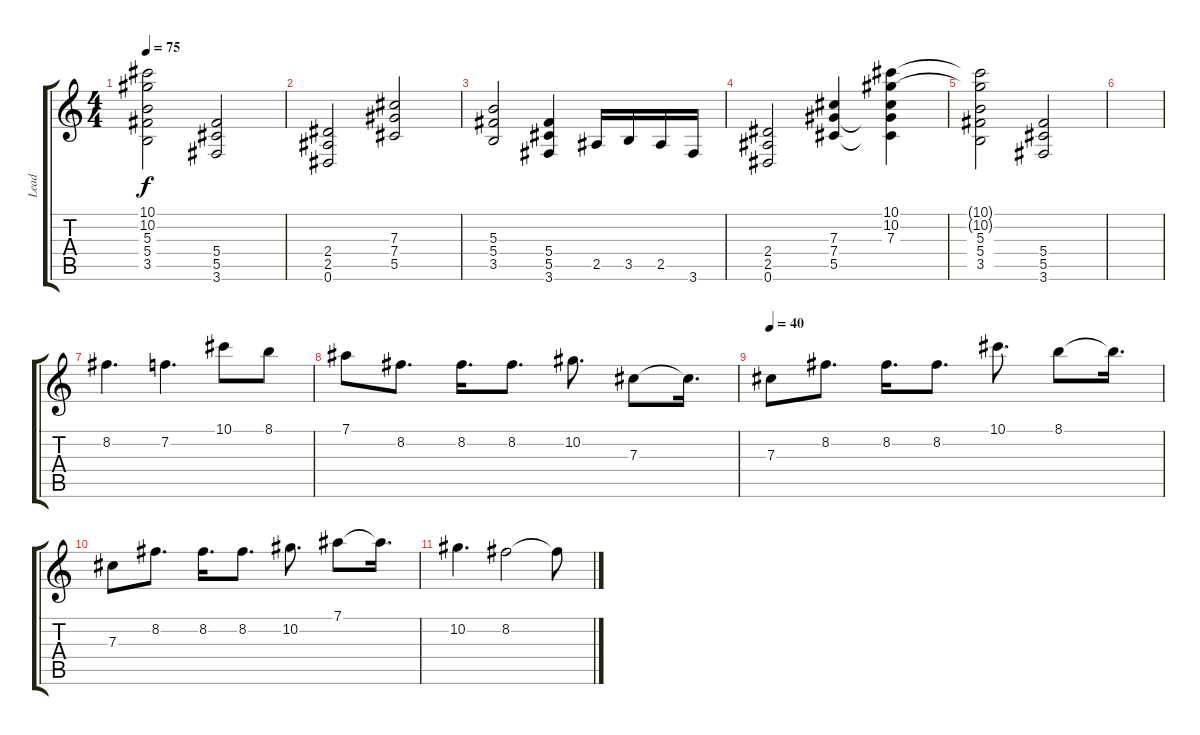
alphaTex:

\track ("Lead" "Lead") {instrument distortionguitar}
\staff {score tabs}
\tuning (Eb4 Bb3 Gb3 Db3 Ab2 Eb2) {hide}
\ts (4 4)
\tempo 75
\clef g2
\ks c
(10.1{t} 10.2{t} 5.3 5.4 3.5).2{dy f} (5.4 5.5 3.6).2 |
(2.4 2.5 0.6).2 (7.3 7.4 5.5).2 |
(5.3 5.4 3.5).2 (5.4 5.5 3.6).4 2.5.16 3.5.16 2.5.16 3.6.16 |
(2.4 2.5 0.6).2 (7.3 7.4 5.5).4 (10.1 10.2 7.3 7.4{t} 5.5{t}).4 |
(10.1{t} 10.2{t} 5.3 5.4 3.5).2 (5.4 5.5 3.6).2 |
|
8.2.4{d} 7.2.4{d} 10.1.8 8.1.8 |
7.1.8 8.2.8{d} 8.2.16{d} 8.2.8{d} 10.2.8{d} 7.3.8 7.3{t}.16{d} |
\tempo 40
7.3.8 8.2.8{d} 8.2.16{d} 8.2.8{d} 10.1.8{d} 8.1.8 8.1{t}.16{d} |
7.3.8 8.2.8{d} 8.2.16{d} 8.2.8{d} 10.2.8{d} 7.1.8 7.1{t}.16{d} |
10.2.4{d} 8.2.2 8.2{t}.8
